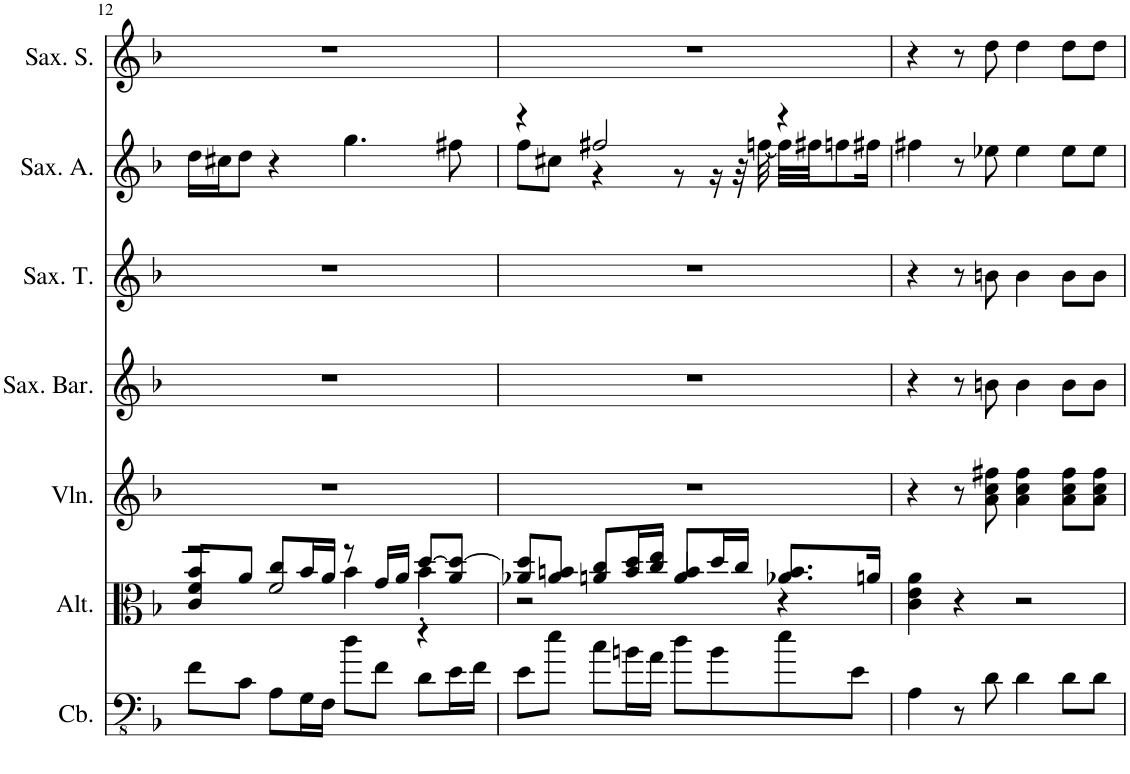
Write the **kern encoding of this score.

**kern	**kern	**kern	**kern	**kern	**kern	**kern
*part7	*part6	*part5	*part4	*part3	*part2	*part1
*staff7	*staff6	*staff5	*staff4	*staff3	*staff2	*staff1
*I"Contrebasse, Contrabass Accomp	*I"Alto, Viola Accomp	*I"Violon, Violin Accomp	*I"Saxophone Baryton, Baritone Sax	*I"Saxophone Ténor, Tenor Sax	*I"Saxophone Alto, Alto Sax	*I"Saxophone Soprano, Soprano Sax
*I'Cb.	*I'Alt.	*I'Vln.	*I'Sax. Bar.	*I'Sax. T.	*I'Sax. A.	*I'Sax. S.
!!LO:PB:g=z
*clefFv4	*clefC3	*clefG2	*clefG2	*clefG2	*clefG2	*clefG2
*Trd7c12	*	*	*Trd12c21	*Trd8c14	*Trd5c9	*Trd1c2
*k[b-]	*k[b-]	*k[b-]	*k[b-]	*k[b-]	*k[b-]	*k[b-]
*M4/4	*M4/4	*M4/4	*M4/4	*M4/4	*M4/4	*M4/4
=12	=12	=12	=12	=12	=12	=12
*	*^	*	*	*	*	*
*	*	*^	*	*	*	*	*
8F\L	8b-/L	2r	4c/ 4f/	1r	1r	1r	16dd\LL	1r
.	.	.	.	.	.	.	16cc#X\J	.
8C\J	8a/J	.	.	.	.	.	8dd\J	.
8AA\L	8cc/L	.	2f/	.	.	.	4r	.
16GG\L	16b-/L	.	.	.	.	.	.	.
16FF\JJ	16a/JJ	.	.	.	.	.	.	.
8d\L	8r	4b-\	.	.	.	.	4.gg\	.
8F\J	16g/LL	.	.	.	.	.	.	.
.	16a/JJ	.	.	.	.	.	.	.
8D\L	[8dd/L	4b-'\	4r	.	.	.	.	.
16E\L	8a/ 8dd/_J	.	.	.	.	.	8ff#X\	.
16F\JJ	.	.	.	.	.	.	.	.
*	*	*v	*v	*	*	*	*	*
=13	=13	=13	=13	=13	=13	=13	=13
*	*	*	*	*	*	*^	*
8E\L	8a-X/ 8dd/]L	2r	1r	1r	1r	4r	8ff\L	1r
8e\J	8a-/ 8bn/J	.	.	.	.	.	8cc#X\J	.
8c\L	8an/ 8cc/L	.	.	.	.	2ff#X/	4r	.
16Bn\L	16b/ 16dd/L	.	.	.	.	.	.	.
16A\JJ	16cc/ 16ee/JJ	.	.	.	.	.	.	.
8d\L	8b/L	4a/	.	.	.	.	8r	.
8B\	16dd/L	.	.	.	.	.	16r	.
.	16cc/JJ	.	.	.	.	.	32r	.
.	.	.	.	.	.	.	[32ffn\	.
8e\	8.a-X/ 8.b/L	4r	.	.	.	4r	32ff\LLL]	.
.	.	.	.	.	.	.	32ff#X\JJ	.
.	.	.	.	.	.	.	8ffn\	.
8E\J	.	.	.	.	.	.	.	.
.	16an/Jk	.	.	.	.	.	16ff#X\Jk	.
*	*v	*v	*	*	*	*v	*v	*
=14	=14	=14	=14	=14	=14	=14
4AA\	4c\ 4e\ 4a\	4r	4r	4r	4ff#X\	4r
8r	4r	8r	8r	8r	8r	8r
8D\	.	8a\ 8cc\ 8ff#X\	8bn\	8bn\	8ee-X\	8dd\
4D\	2r	4a\ 4cc\ 4ff#\	4b\	4b\	4ee-\	4dd\
8D\L	.	8a\ 8cc\ 8ff#\L	8b\L	8b\L	8ee-\L	8dd\L
8D\J	.	8a\ 8cc\ 8ff#\J	8b\J	8b\J	8ee-\J	8dd\J
=	=	=	=	=	=	=
*-	*-	*-	*-	*-	*-	*-
